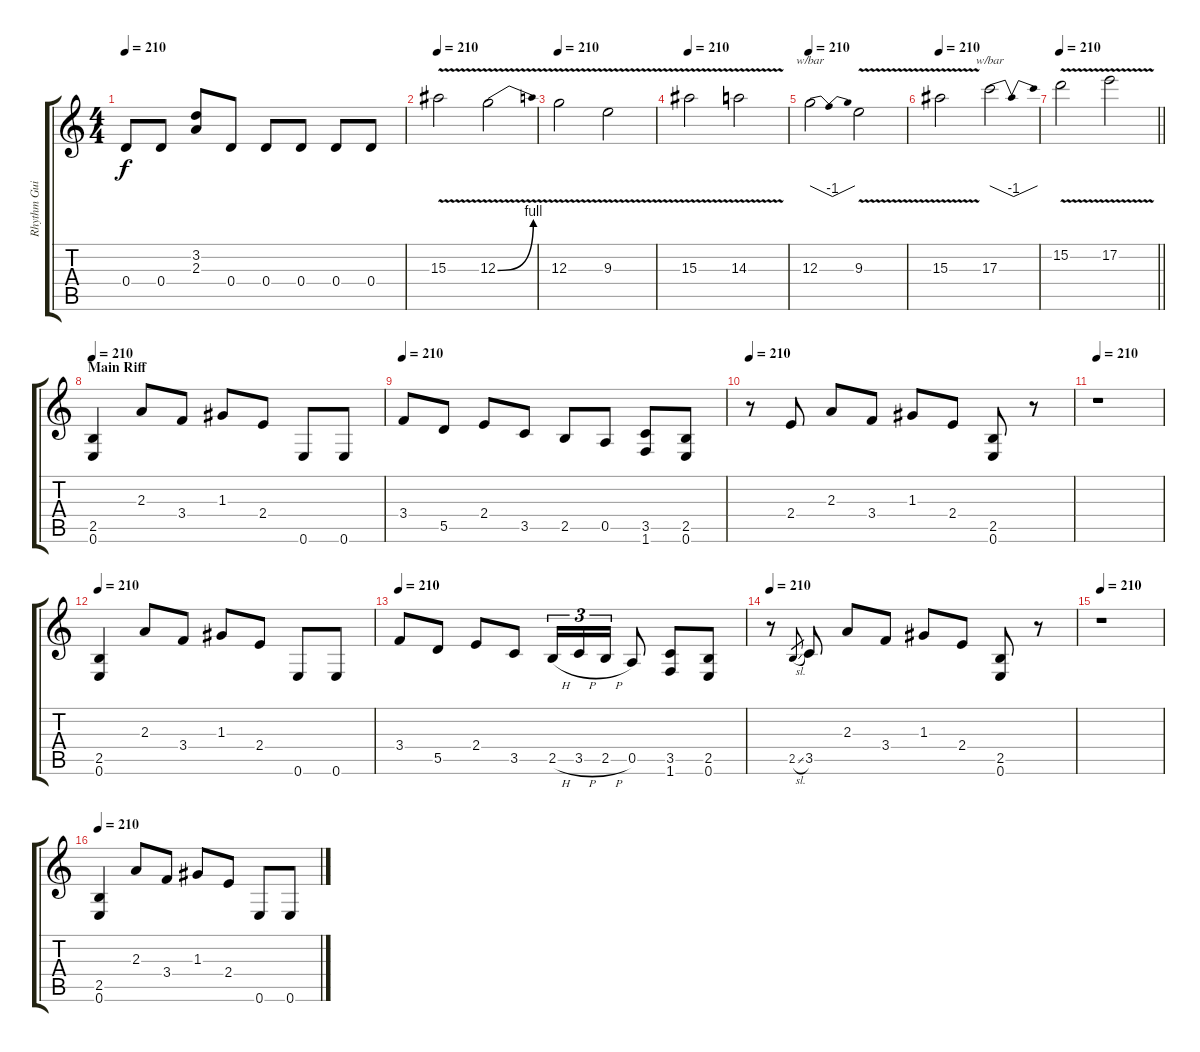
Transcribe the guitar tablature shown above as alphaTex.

\track ("Rhythm Guitar" "Rhythm Gui") {instrument overdrivenguitar}
\staff {score tabs}
\tuning (E4 B3 G3 D3 A2 E2) {hide}
\ts (4 4)
\tempo 210
\clef g2
\ks c
0.4.8{dy f} 0.4.8 (3.2 2.3).8 0.4.8 0.4.8 0.4.8 0.4.8 0.4.8 |
\tempo 210
15.3{v}.2 12.3{be (bend 0 0 60 4) v}.2 |
\tempo 210
12.3{v}.2 9.3{v}.2 |
\tempo 210
15.3{v}.2 14.3{v}.2 |
\tempo 210
12.3.2{tbe (dip default 0 0 30 -4 60 0)} 9.3{v}.2 |
\tempo 210
15.3{v}.2 17.3.2{tbe (dip default 0 0 30 -4 60 0)} |
\tempo 210
\barLineRight lightlight
15.2{v}.2 17.2{v}.2 |
\section ("" "Main Riff")
\tempo 210
(2.5 0.6).4 2.3.8 3.4.8 1.3.8 2.4.8 0.6.8 0.6.8 |
\tempo 210
3.4.8 5.5.8 2.4.8 3.5.8 2.5.8 0.5.8 (3.5 1.6).8 (2.5 0.6).8 |
\tempo 210
r.8 2.4.8 2.3.8 3.4.8 1.3.8 2.4.8 (2.5 0.6).8 r.8 |
\tempo 210
r.1 |
\tempo 210
(2.5 0.6).4 2.3.8 3.4.8 1.3.8 2.4.8 0.6.8 0.6.8 |
\tempo 210
3.4.8 5.5.8 2.4.8 3.5.8 2.5{h}.16{tu (3 2)} 3.5{h}.16{tu (3 2)} 2.5{h}.16{tu (3 2)} 0.5.8 (3.5 1.6).8 (2.5 0.6).8 |
\tempo 210
r.8 2.5{sl}.8{gr} 3.5.8 2.3.8 3.4.8 1.3.8 2.4.8 (2.5 0.6).8 r.8 |
\tempo 210
r.1 |
\tempo 210
(2.5 0.6).4 2.3.8 3.4.8 1.3.8 2.4.8 0.6.8 0.6.8
